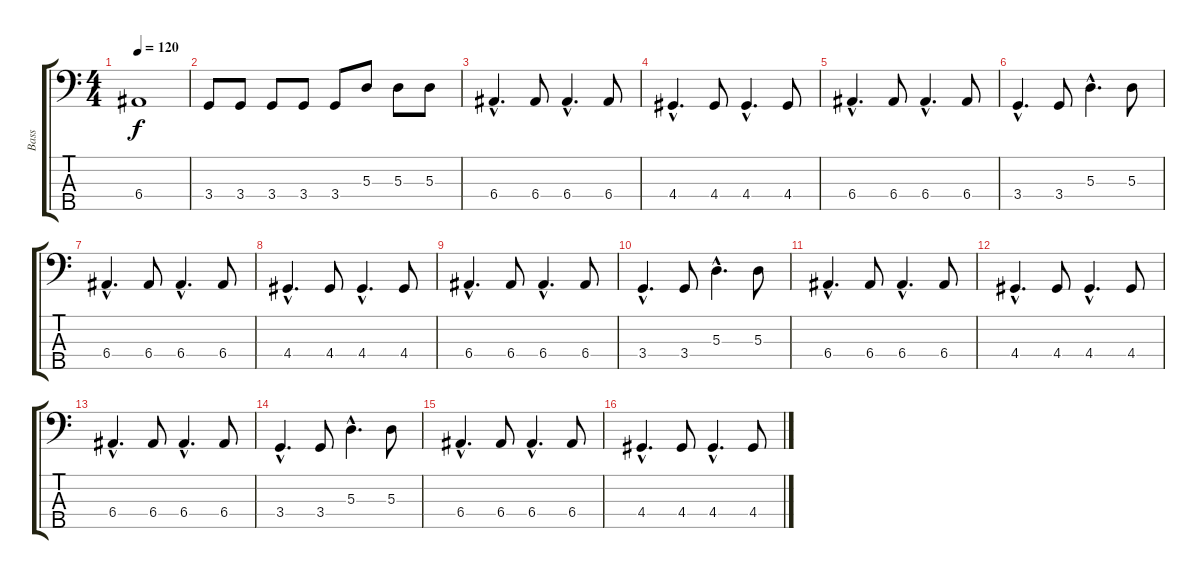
\track ("Bass" "Bass") {instrument electricbassfinger}
\staff {score tabs}
\tuning (G2 D2 A1 E1 B0) {hide}
\ts (4 4)
\tempo 120
\clef f4
\ks c
6.4.1{dy f} |
3.4.8 3.4.8 3.4.8 3.4.8 3.4.8 5.3.8 5.3.8 5.3.8 |
6.4{hac}.4{d} 6.4.8 6.4{hac}.4{d} 6.4.8 |
4.4{hac}.4{d} 4.4.8 4.4{hac}.4{d} 4.4.8 |
6.4{hac}.4{d} 6.4.8 6.4{hac}.4{d} 6.4.8 |
3.4{hac}.4{d} 3.4.8 5.3{hac}.4{d} 5.3.8 |
6.4{hac}.4{d} 6.4.8 6.4{hac}.4{d} 6.4.8 |
4.4{hac}.4{d} 4.4.8 4.4{hac}.4{d} 4.4.8 |
6.4{hac}.4{d} 6.4.8 6.4{hac}.4{d} 6.4.8 |
3.4{hac}.4{d} 3.4.8 5.3{hac}.4{d} 5.3.8 |
6.4{hac}.4{d} 6.4.8 6.4{hac}.4{d} 6.4.8 |
4.4{hac}.4{d} 4.4.8 4.4{hac}.4{d} 4.4.8 |
6.4{hac}.4{d} 6.4.8 6.4{hac}.4{d} 6.4.8 |
3.4{hac}.4{d} 3.4.8 5.3{hac}.4{d} 5.3.8 |
6.4{hac}.4{d} 6.4.8 6.4{hac}.4{d} 6.4.8 |
4.4{hac}.4{d} 4.4.8 4.4{hac}.4{d} 4.4.8
